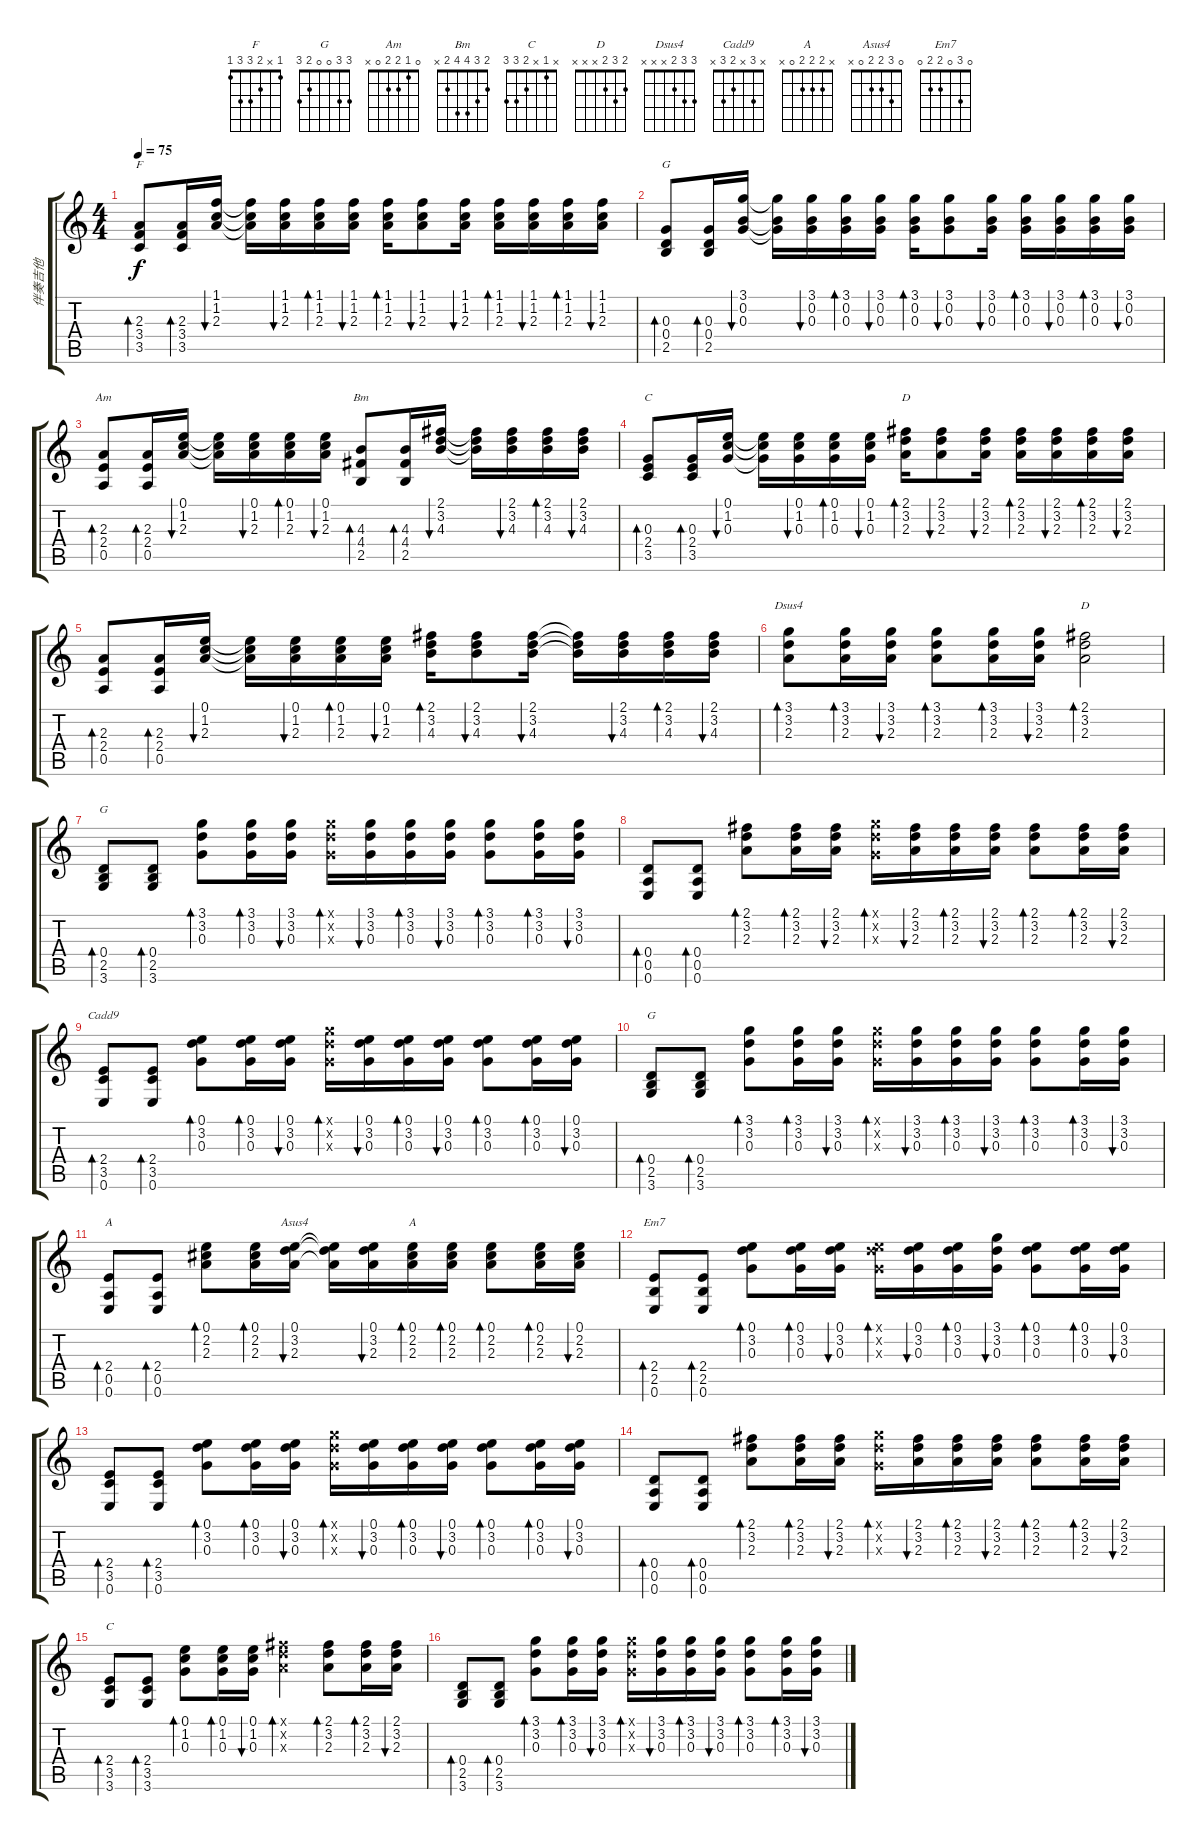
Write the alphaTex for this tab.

\track ("伴奏吉他" "伴奏吉他") {instrument acousticguitarnylon}
\staff {score tabs}
\tuning (E4 B3 G3 D3 A2 E2) {hide}
\chord ("F" 1 x 2 3 3 1)
\chord ("G" 3 0 0 0 2 3)
\chord ("Am" 0 1 2 2 0 x)
\chord ("Bm" 2 3 4 4 2 x)
\chord ("C" 0 1 0 2 3 x)
\chord ("D" 2 3 2 0 x x)
\chord ("Dsus4" 3 3 2 x x x)
\chord ("D" 2 3 2 x x x)
\chord ("G" 3 3 x 0 2 3)
\chord ("Cadd9" x 3 x 2 3 x)
\chord ("G" 3 3 0 0 2 3)
\chord ("A" 0 2 2 2 0 x)
\chord ("Asus4" 0 3 2 2 0 x)
\chord ("A" x 2 2 2 0 x)
\chord ("Em7" 0 3 0 2 2 0)
\chord ("C" x 1 x 2 3 3)
\ts (4 4)
\tempo 75
\clef g2
\ks c
(2.3 3.4 3.5).8{bd 60 ch "F" dy f} (2.3 3.4 3.5).16{bd 60} (1.1 1.2 2.3).16{bu 60} (1.1{t} 1.2{t} 2.3{t}).16 (1.1 1.2 2.3).16{bu 60} (1.1 1.2 2.3).16{bd 60} (1.1 1.2 2.3).16{bu 60} (1.1 1.2 2.3).16{bd 60} (1.1 1.2 2.3).8{bu 60} (1.1 1.2 2.3).16{bu 60} (1.1 1.2 2.3).16{bd 60} (1.1 1.2 2.3).16{bu 60} (1.1 1.2 2.3).16{bd 60} (1.1 1.2 2.3).16{bu 60} |
(0.3 0.4 2.5).8{bd 60 ch "G"} (0.3 0.4 2.5).16{bd 60} (3.1 0.2 0.3).16{bu 60} (3.1{t} 0.2{t} 0.3{t}).16 (3.1 0.2 0.3).16{bu 60} (3.1 0.2 0.3).16{bd 60} (3.1 0.2 0.3).16{bu 60} (3.1 0.2 0.3).16{bd 60} (3.1 0.2 0.3).8{bu 60} (3.1 0.2 0.3).16{bu 60} (3.1 0.2 0.3).16{bd 60} (3.1 0.2 0.3).16{bu 60} (3.1 0.2 0.3).16{bd 60} (3.1 0.2 0.3).16{bu 60} |
(2.3 2.4 0.5).8{bd 60 ch "Am"} (2.3 2.4 0.5).16{bd 60} (0.1 1.2 2.3).16{bu 60} (0.1{t} 1.2{t} 2.3{t}).16 (0.1 1.2 2.3).16{bu 60} (0.1 1.2 2.3).16{bd 60} (0.1 1.2 2.3).16{bu 60} (4.3 4.4 2.5).8{bd 60 ch "Bm"} (4.3 4.4 2.5).16{bd 60} (2.1 3.2 4.3).16{bu 60} (2.1{t} 3.2{t} 4.3{t}).16 (2.1 3.2 4.3).16{bu 60} (2.1 3.2 4.3).16{bd 60} (2.1 3.2 4.3).16{bu 60} |
(0.3 2.4 3.5).8{bd 60 ch "C"} (0.3 2.4 3.5).16{bd 60} (0.1 1.2 0.3).16{bu 60} (0.1{t} 1.2{t} 0.3{t}).16 (0.1 1.2 0.3).16{bu 60} (0.1 1.2 0.3).16{bd 60} (0.1 1.2 0.3).16{bu 60} (2.1 3.2 2.3).16{bd 60 ch "D"} (2.1 3.2 2.3).8{bu 60} (2.1 3.2 2.3).16{bu 60} (2.1 3.2 2.3).16{bd 60} (2.1 3.2 2.3).16{bu 60} (2.1 3.2 2.3).16{bd 60} (2.1 3.2 2.3).16{bu 60} |
(2.3 2.4 0.5).8{bd 60} (2.3 2.4 0.5).16{bd 60} (0.1 1.2 2.3).16{bu 60} (0.1{t} 1.2{t} 2.3{t}).16 (0.1 1.2 2.3).16{bu 60} (0.1 1.2 2.3).16{bd 60} (0.1 1.2 2.3).16{bu 60} (2.1 3.2 4.3).16{bd 60} (2.1 3.2 4.3).8{bu 60} (2.1 3.2 4.3).16{bu 60} (2.1{t} 3.2{t} 4.3{t}).16 (2.1 3.2 4.3).16{bu 60} (2.1 3.2 4.3).16{bd 60} (2.1 3.2 4.3).16{bu 60} |
(3.1 3.2 2.3).8{bd 60 ch "Dsus4"} (3.1 3.2 2.3).16{bd 60} (3.1 3.2 2.3).16{bu 60} (3.1 3.2 2.3).8{bd 60} (3.1 3.2 2.3).16{bd 60} (3.1 3.2 2.3).16{bu 60} (2.1 3.2 2.3).2{bd 60 ch "D"} |
(0.4 2.5 3.6).8{bd 60 ch "G"} (0.4 2.5 3.6).8{bd 60} (3.1 3.2 0.3).8{bd 60} (3.1 3.2 0.3).16{bd 60} (3.1 3.2 0.3).16{bu 60} (3.1{x} 3.2{x} 0.3{x}).16{bd 60} (3.1 3.2 0.3).16{bu 60} (3.1 3.2 0.3).16{bd 60} (3.1 3.2 0.3).16{bu 60} (3.1 3.2 0.3).8{bd 60} (3.1 3.2 0.3).16{bd 60} (3.1 3.2 0.3).16{bu 60} |
(0.4 0.5 0.6).8{bd 60} (0.4 0.5 0.6).8{bd 60} (2.1 3.2 2.3).8{bd 60} (2.1 3.2 2.3).16{bd 60} (2.1 3.2 2.3).16{bu 60} (3.1{x} 3.2{x} 0.3{x}).16{bd 60} (2.1 3.2 2.3).16{bu 60} (2.1 3.2 2.3).16{bd 60} (2.1 3.2 2.3).16{bu 60} (2.1 3.2 2.3).8{bd 60} (2.1 3.2 2.3).16{bd 60} (2.1 3.2 2.3).16{bu 60} |
(2.4 3.5 0.6).8{bd 60 ch "Cadd9"} (2.4 3.5 0.6).8{bd 60} (0.1 3.2 0.3).8{bd 60} (0.1 3.2 0.3).16{bd 60} (0.1 3.2 0.3).16{bu 60} (3.1{x} 3.2{x} 0.3{x}).16{bd 60} (0.1 3.2 0.3).16{bu 60} (0.1 3.2 0.3).16{bd 60} (0.1 3.2 0.3).16{bu 60} (0.1 3.2 0.3).8{bd 60} (0.1 3.2 0.3).16{bd 60} (0.1 3.2 0.3).16{bu 60} |
(0.4 2.5 3.6).8{bd 60 ch "G"} (0.4 2.5 3.6).8{bd 60} (3.1 3.2 0.3).8{bd 60} (3.1 3.2 0.3).16{bd 60} (3.1 3.2 0.3).16{bu 60} (3.1{x} 3.2{x} 0.3{x}).16{bd 60} (3.1 3.2 0.3).16{bu 60} (3.1 3.2 0.3).16{bd 60} (3.1 3.2 0.3).16{bu 60} (3.1 3.2 0.3).8{bd 60} (3.1 3.2 0.3).16{bd 60} (3.1 3.2 0.3).16{bu 60} |
(2.4 0.5 0.6).8{bd 60 ch "A"} (2.4 0.5 0.6).8{bd 60} (0.1 2.2 2.3).8{bd 60} (0.1 2.2 2.3).16{bd 60} (0.1 3.2 2.3).16{bu 60 ch "Asus4"} (0.1{t} 3.2{t} 2.3{t}).16 (0.1 3.2 2.3).16{bu 60} (0.1 2.2 2.3).16{bd 60 ch "A"} (0.1 2.2 2.3).16{bd 60} (0.1 2.2 2.3).8{bd 60} (0.1 2.2 2.3).16{bd 60} (0.1 2.2 2.3).16{bu 60} |
(2.4 2.5 0.6).8{bd 60 ch "Em7"} (2.4 2.5 0.6).8{bd 60} (0.1 3.2 0.3).8{bd 60} (0.1 3.2 0.3).16{bd 60} (0.1 3.2 0.3).16{bu 60} (0.1{x} 3.2{x} 0.3{x}).16{bd 60} (0.1 3.2 0.3).16{bu 60} (0.1 3.2 0.3).16{bd 60} (3.1 3.2 0.3).16{bu 60} (0.1 3.2 0.3).8{bd 60} (0.1 3.2 0.3).16{bd 60} (0.1 3.2 0.3).16{bu 60} |
(2.4 3.5 0.6).8{bd 60} (2.4 3.5 0.6).8{bd 60} (0.1 3.2 0.3).8{bd 60} (0.1 3.2 0.3).16{bd 60} (0.1 3.2 0.3).16{bu 60} (3.1{x} 3.2{x} 0.3{x}).16{bd 60} (0.1 3.2 0.3).16{bu 60} (0.1 3.2 0.3).16{bd 60} (0.1 3.2 0.3).16{bu 60} (0.1 3.2 0.3).8{bd 60} (0.1 3.2 0.3).16{bd 60} (0.1 3.2 0.3).16{bu 60} |
(0.4 0.5 0.6).8{bd 60} (0.4 0.5 0.6).8{bd 60} (2.1 3.2 2.3).8{bd 60} (2.1 3.2 2.3).16{bd 60} (2.1 3.2 2.3).16{bu 60} (3.1{x} 3.2{x} 0.3{x}).16{bd 60} (2.1 3.2 2.3).16{bu 60} (2.1 3.2 2.3).16{bd 60} (2.1 3.2 2.3).16{bu 60} (2.1 3.2 2.3).8{bd 60} (2.1 3.2 2.3).16{bd 60} (2.1 3.2 2.3).16{bu 60} |
(2.4 3.5 3.6).8{bd 60 ch "C"} (2.4 3.5 3.6).8{bd 60} (0.1 1.2 0.3).8{bd 60} (0.1 1.2 0.3).16{bd 60} (0.1 1.2 0.3).16{bu 60} (2.1{x} 3.2{x} 2.3{x}).4{bd 60} (2.1 3.2 2.3).8{bd 60} (2.1 3.2 2.3).16{bd 60} (2.1 3.2 2.3).16{bu 60} |
(0.4 2.5 3.6).8{bd 60} (0.4 2.5 3.6).8{bd 60} (3.1 3.2 0.3).8{bd 60} (3.1 3.2 0.3).16{bd 60} (3.1 3.2 0.3).16{bu 60} (3.1{x} 3.2{x} 0.3{x}).16{bd 60} (3.1 3.2 0.3).16{bu 60} (3.1 3.2 0.3).16{bd 60} (3.1 3.2 0.3).16{bu 60} (3.1 3.2 0.3).8{bd 60} (3.1 3.2 0.3).16{bd 60} (3.1 3.2 0.3).16{bu 60}
